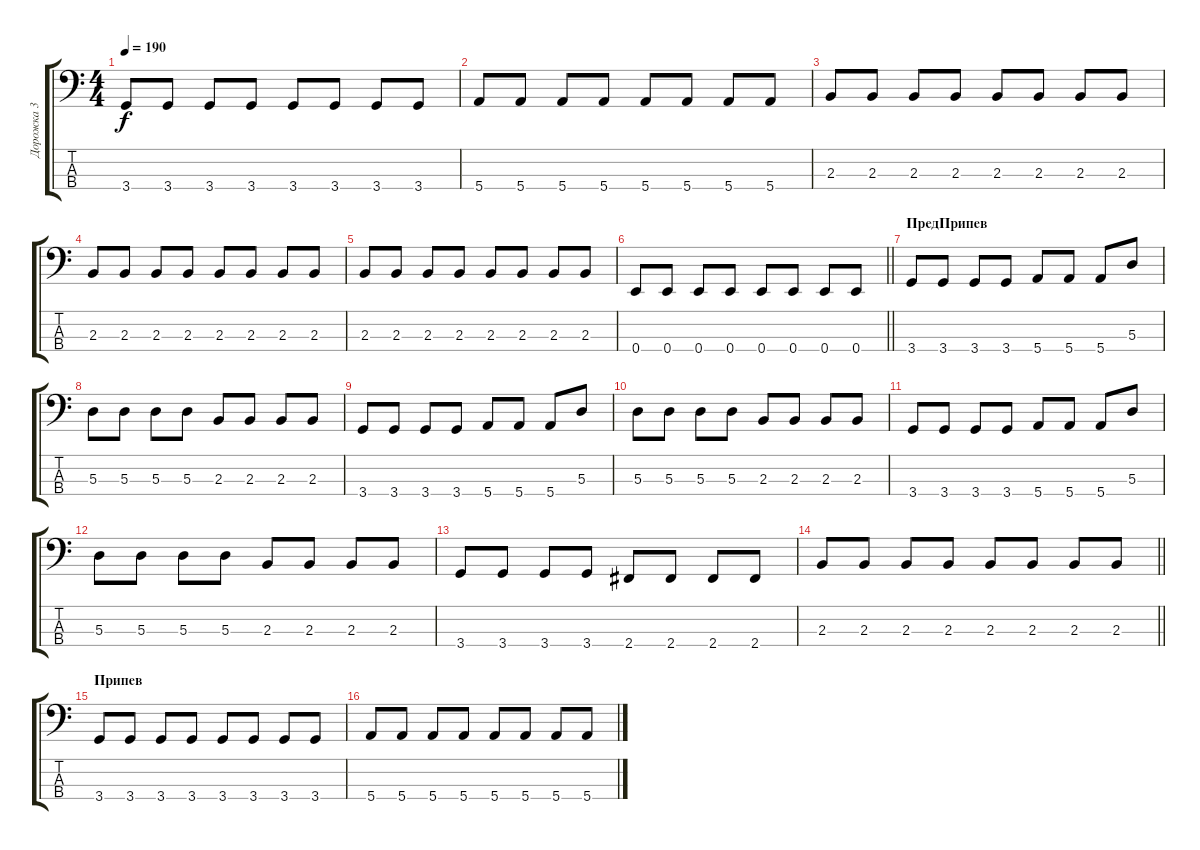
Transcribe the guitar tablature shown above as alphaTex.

\track ("Дорожка 3" "Дорожка 3") {instrument electricbassfinger}
\staff {score tabs}
\tuning (G2 D2 A1 E1) {hide}
\ts (4 4)
\tempo 190
\clef f4
\ks c
3.4.8{dy f} 3.4.8 3.4.8 3.4.8 3.4.8 3.4.8 3.4.8 3.4.8 |
5.4.8 5.4.8 5.4.8 5.4.8 5.4.8 5.4.8 5.4.8 5.4.8 |
2.3.8 2.3.8 2.3.8 2.3.8 2.3.8 2.3.8 2.3.8 2.3.8 |
2.3.8 2.3.8 2.3.8 2.3.8 2.3.8 2.3.8 2.3.8 2.3.8 |
2.3.8 2.3.8 2.3.8 2.3.8 2.3.8 2.3.8 2.3.8 2.3.8 |
\barLineRight lightlight
0.4.8 0.4.8 0.4.8 0.4.8 0.4.8 0.4.8 0.4.8 0.4.8 |
\section ("" "ПредПрипев")
3.4.8 3.4.8 3.4.8 3.4.8 5.4.8 5.4.8 5.4.8 5.3.8 |
5.3.8 5.3.8 5.3.8 5.3.8 2.3.8 2.3.8 2.3.8 2.3.8 |
3.4.8 3.4.8 3.4.8 3.4.8 5.4.8 5.4.8 5.4.8 5.3.8 |
5.3.8 5.3.8 5.3.8 5.3.8 2.3.8 2.3.8 2.3.8 2.3.8 |
3.4.8 3.4.8 3.4.8 3.4.8 5.4.8 5.4.8 5.4.8 5.3.8 |
5.3.8 5.3.8 5.3.8 5.3.8 2.3.8 2.3.8 2.3.8 2.3.8 |
3.4.8 3.4.8 3.4.8 3.4.8 2.4.8 2.4.8 2.4.8 2.4.8 |
\barLineRight lightlight
2.3.8 2.3.8 2.3.8 2.3.8 2.3.8 2.3.8 2.3.8 2.3.8 |
\section ("" "Припев")
3.4.8 3.4.8 3.4.8 3.4.8 3.4.8 3.4.8 3.4.8 3.4.8 |
5.4.8 5.4.8 5.4.8 5.4.8 5.4.8 5.4.8 5.4.8 5.4.8
